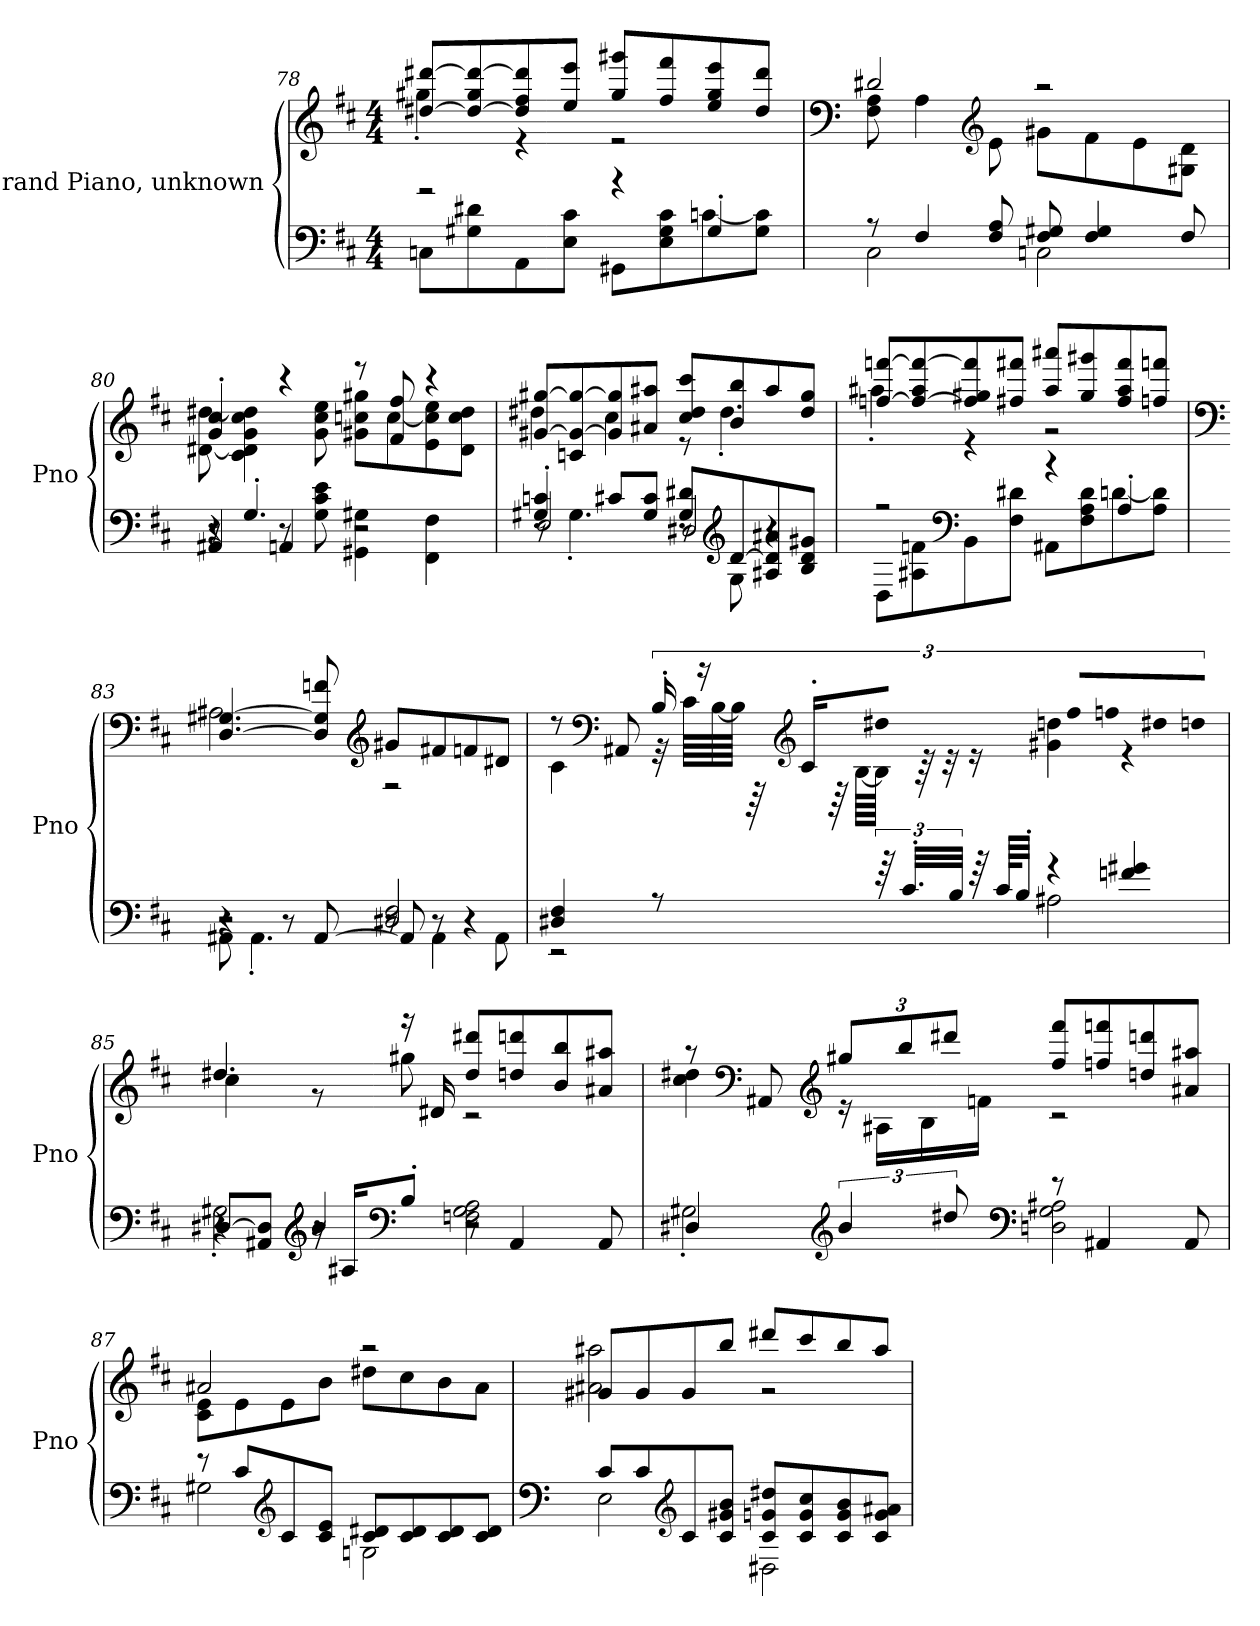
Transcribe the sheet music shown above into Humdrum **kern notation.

**kern	**kern
*part1	*part1
*staff2	*staff1
*I"Grand Piano, unknown	*
*I'Pno	*
!!LO:LB:g=z
*clefF4	*clefG2
*k[f#c#]	*k[f#c#]
*M4/4	*M4/4
=78	=78
*^	*^
2r	8Cn\L	[8dd#X/ [8ddd#X/L	4gg#X'\
.	8G#X\ 8d#X\	8dd#/_ 8gg#/ 8ddd#/_	.
.	8AA\	8dd#/] 8ff#/ 8ddd#/]	4r
.	8E\ 8c#\J	8ee/ 8eee/J	.
4r	8GG#X\L	8gg#/ 8ggg#X/L	2r
.	8E\ 8G#\ 8c#\	8ff#/ 8fff#/	.
4G#'/	[8cn\	8ee/ 8gg#/ 8eee/	.
.	8G#\ 8c\]J	8dd#/ 8ddd#/J	.
=79	=79	=79	=79
*	*	*clefF4	*
8r	2C#\	2d#X/	8F#\ 8A\
4F#/	.	.	4A\
*	*	*clefG2	*
8F#/ 8A/	.	.	8e\
8F#/ 8G#X/	2Cn\	2r	8g#X\L
4F#/ 4G#/	.	.	8f#\
.	.	.	8e\
8F#/	.	.	8G#X\ 8d#\J
!!LO:LB:g=z	!!
=80	=80	=80	=80
*	*^	*	*
8r	4r	4AA#X/	4g/' 4cc#/'	[8d#X\ [8dd#X\
4.G'/	.	.	.	4c#\ 4d#\] 4g\ 4cc#\ 4dd#\]
.	8r	4AAn/	4r	.
.	8G\ 8c#\ 8e\	.	.	8g\ 8cc#\ 8ee\
2r	4GG#X\ 4G#X\	2r	8r	8g#X\ 8ccn\ 8gg#X\L
.	.	.	8f#/ 8ff#/	[8cc\
.	4FF#\ 4F#\	.	4r	8e\ 8cc\] 8ee\
.	.	.	.	8d#\ 8cc\ 8dd#\J
=81	=81	=81	=81	=81
4G#X/' 4cn/'	8r	2E/	[8g#X/ [8gg#X/L	4dd#X\
.	4.G#'\	.	8cn/ 8g#/_ 8gg#/_	.
8c#X/L	.	.	8g#/] 8gg#/]	4cc#\
8G#/ 8c#/J	.	.	8a#X/ 8aa#X/J	.
8G#/ 8d#X/L	8r	2D#X/	8cc#/ 8dd#/ 8ccc#/L	8r
*clefG2	*	*	*	*
[8d#/	8G#\	.	8b/ 8bb/	4.dd#'\
8A#X/ 8d#/] 8a#X/	4r	.	8aa#/	.
8B/ 8d#/ 8g#X/J	.	.	8dd#/ 8gg#/J	.
*	*v	*v	*	*
!!LO:PB:g=z	!!
=82	=82	=82	=82
2r	8D\L	[8ffn/ [8fffn/L	4aa#X'\
.	8A#X\ 8fn\	8ff/_ 8aa#/ 8fff/_	.
*clefF4	*	*	*
.	8BB\	8ff/] 8gg#X/ 8fff/]	4r
.	8F#\ 8d#X\J	8ff#X/ 8fff#X/J	.
4r	8AA#X\L	8aa#/ 8aaa#X/L	2r
.	8F#\ 8A#\ 8d#\	8gg#/ 8ggg#X/	.
4A#'/	[8dn\	8ff#/ 8aa#/ 8fff#/	.
.	8A#\ 8d\]J	8ffn/ 8fffn/J	.
*v	*v	*	*
=83	=83	=83
*	*clefF4	*
*^	*	*
*	*^	*	*
2r	8AA#X\	4r	[4.D/ [4.G#X/	2A#X\
.	4.AA#'\	.	.	.
.	.	8r	.	.
.	.	[8AA#/	8D/] 8G#/] 8fn/	.
*	*	*	*clefG2	*
2D#X/ 2F#/	8r	8AA#/]	8g#X/L	2r
.	4AA#\	8r	8f#X/	.
.	.	4r	8fn/	.
.	8AA#\	.	8d#X/J	.
*	*v	*v	*	*
!!LO:LB:g=z	!!
=84	=84	=84	=84
4D#X/ 4F#/	2r	8r	4c#\
*	*	*clefF4	*
.	.	8AA#X/	.
8r	.	24B'/	32r
.	.	.	64c#\LLLL
.	.	24r	.
.	.	.	[64B\
.	.	.	64B\JJJJ]
.	.	.	64r
*	*	*clefG2	*
.	.	24c#'/KL	.
.	.	.	64r
.	.	.	[64B\LLLL
96r	.	8dd#X/J	64B\JJJJ]
48.c#'/LLL	.	.	.
.	.	.	64r
.	.	.	32r
48B/JJJ	.	.	.
64r	.	.	16r
64c#/KLLL	.	.	.
32B'/JJJ	.	.	.
4r	2A#X\	8ff#/L	4g#X\ 4ddn\
.	.	8ffn/	.
4fn/ 4g#X/	.	8dd#X/	4r
.	.	8ddn/J	.
!!LO:LB:g=z	!!
=85	=85	=85	=85
*	*^	*	*
4r	2G#X'\	[8D#X/L	4.dd#X/	4cc#\
.	.	8AA#X/ 8D#/]J	.	.
*clefG2	*	*	*	*
4b/	.	16r	.	8r
.	.	16A#X/KL	.	.
*clefF4	*	*	*	*
.	.	8B'/J	16r	8gg#X\
.	.	.	16d#X/	.
2r	2Fn\ 2G#\ 2A#\	8r	8dd#/ 8ddd#X/L	2r
.	.	4AA#/	8ddn/ 8dddn/	.
.	.	.	8b/ 8bb/	.
.	.	8AA#/	8a#X/ 8aa#X/J	.
*	*v	*v	*	*
!!LO:LB:g=z	!!
=86	=86	=86	=86
4D#X/	2G#X'\	8r	4cc#\ 4dd#X\
*	*	*clefF4	*
.	.	8AA#X/	.
*clefG2	*	*clefG2	*
*	*	*Xbrackettup	*
6b/	.	12gg#X/L	16r
.	.	.	16A#X\LL
.	.	12bb/	.
.	.	.	16B\
12dd#X/	.	12ddd#X/J	.
.	.	.	16fn\JJ
*clefF4	*	*	*
8r	2Dn\ 2G#\ 2A#X\	8ff#/ 8fff#/L	2r
4AA#X/	.	8ffn/ 8fffn/	.
.	.	8ddn/ 8dddn/	.
8AA#/	.	8a#X/ 8aa#X/J	.
=87	=87	=87	=87
8r	2G#X\	2a#X/	8c#\ 8e\L
8c#/L	.	.	8e\
*clefG2	*	*	*
8c#/	.	.	8e\
8c#/ 8e/J	.	.	8b\J
8c#/ 8d#X/L	2Gn\	2r	8dd#X\L
8c#/ 8d#/	.	.	8cc#\
8c#/ 8d#/	.	.	8b\
8c#/ 8d#/J	.	.	8a#\J
!!LO:LB:g=z	!!
=88	=88	=88	=88
*clefF4	*	*	*
8c#/L	2E\	8g#X/L	2a#X\ 2aa#X\
8c#/	.	8g#/	.
*clefG2	*	*	*
8c#/	.	8g#/	.
8c#/ 8g#X/ 8b/J	.	8bb/J	.
8c#/ 8gn/ 8dd#X/L	2D#X\	8ddd#X/L	2r
8c#/ 8g/ 8cc#/	.	8ccc#/	.
8c#/ 8g/ 8b/	.	8bb/	.
8c#/ 8g/ 8a#X/J	.	8aa#/J	.
*v	*v	*	*
*	*v	*v
=	=
*-	*-
